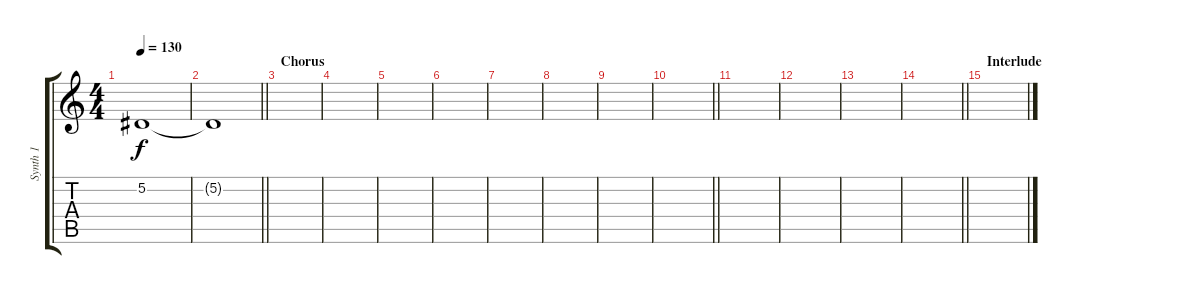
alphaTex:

\track ("Synth 1" "Synth 1") {instrument pad2warm}
\staff {score tabs}
\tuning (Eb4 Bb3 Gb3 Db3 Ab2 Eb2) {hide}
\ts (4 4)
\tempo 130
\clef g2
\ks c
5.2.1{dy f} |
\barLineRight lightlight
5.2{t}.1 |
\section ("" "Chorus")
|
|
|
|
|
|
|
\barLineRight lightlight
|
|
|
|
\barLineRight lightlight
|
\section ("" "Interlude")
